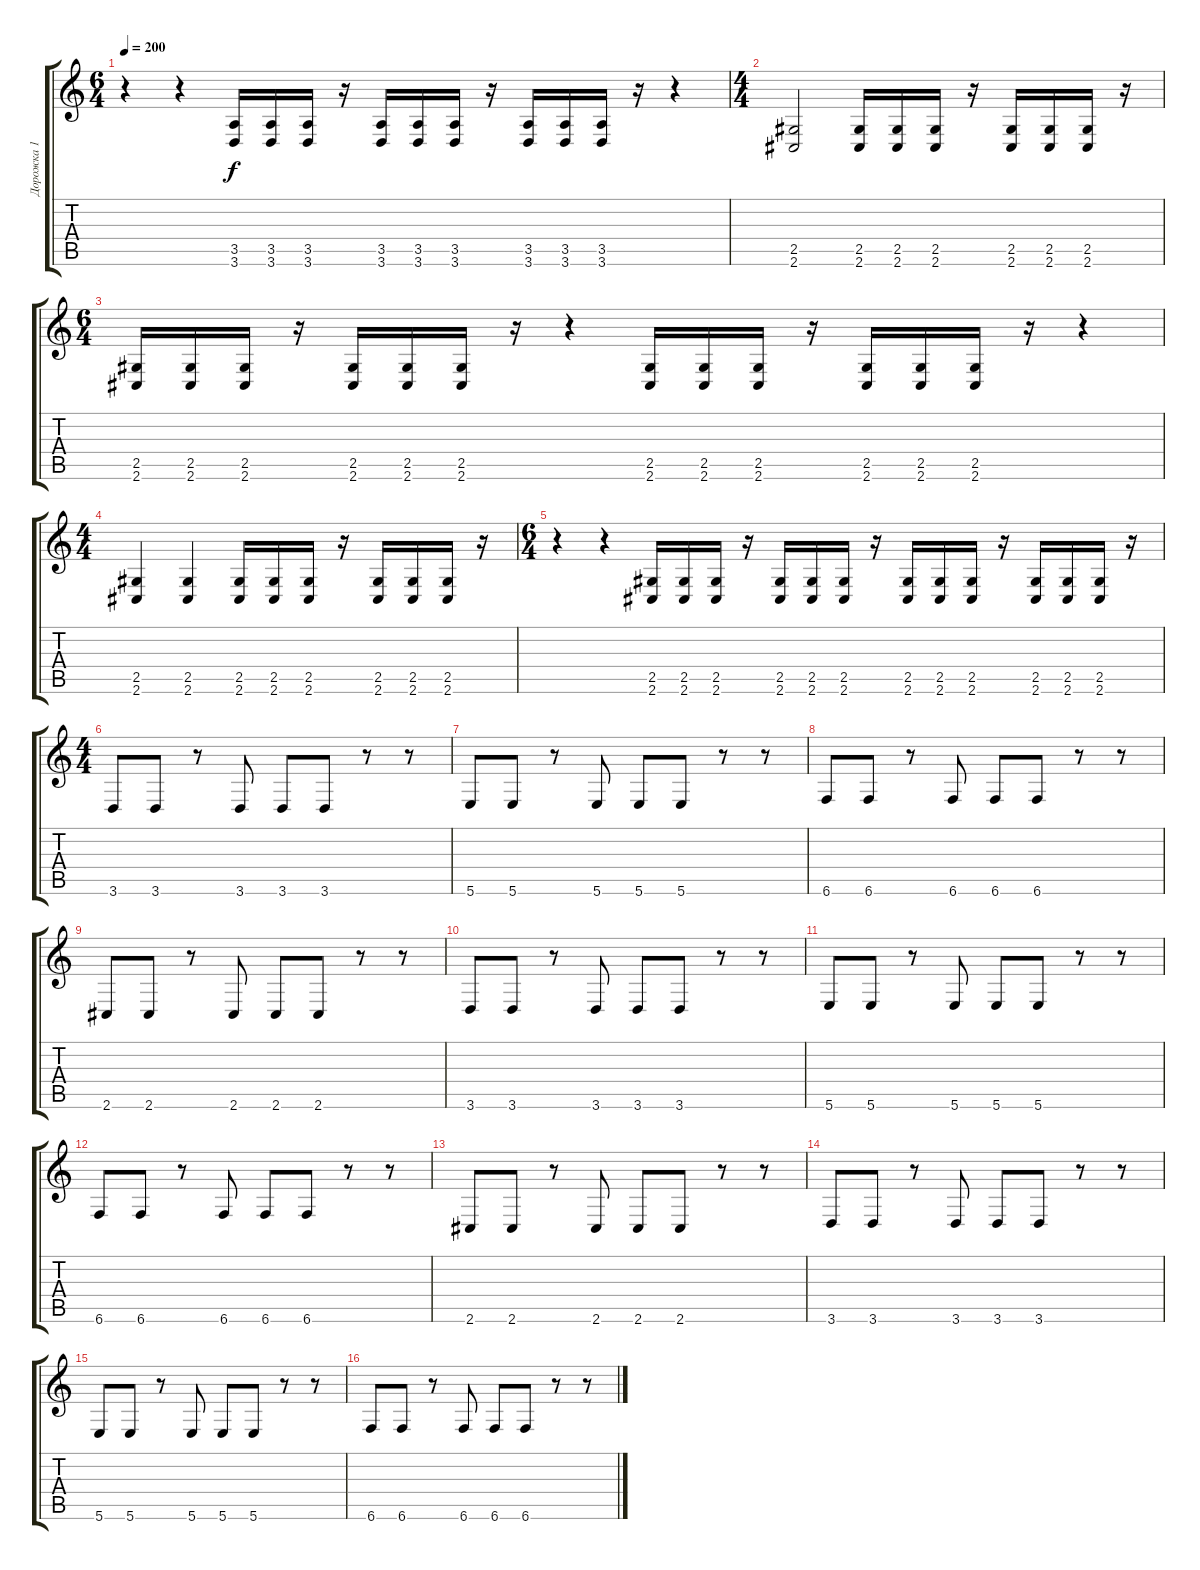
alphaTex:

\track ("Дорожка 1" "Дорожка 1") {instrument distortionguitar}
\staff {score tabs}
\tuning (Db4 Ab3 E3 B2 Gb2 B1) {hide}
\ts (6 4)
\tempo 200
\clef g2
\ks c
r.4{dy f} r.4 (3.5 3.6).16 (3.5 3.6).16 (3.5 3.6).16 r.16 (3.5 3.6).16 (3.5 3.6).16 (3.5 3.6).16 r.16 (3.5 3.6).16 (3.5 3.6).16 (3.5 3.6).16 r.16 r.4 |
\ts (4 4)
(2.5 2.6).2 (2.5 2.6).16 (2.5 2.6).16 (2.5 2.6).16 r.16 (2.5 2.6).16 (2.5 2.6).16 (2.5 2.6).16 r.16 |
\ts (6 4)
(2.5 2.6).16 (2.5 2.6).16 (2.5 2.6).16 r.16 (2.5 2.6).16 (2.5 2.6).16 (2.5 2.6).16 r.16 r.4 (2.5 2.6).16 (2.5 2.6).16 (2.5 2.6).16 r.16 (2.5 2.6).16 (2.5 2.6).16 (2.5 2.6).16 r.16 r.4 |
\ts (4 4)
(2.5 2.6).4 (2.5 2.6).4 (2.5 2.6).16 (2.5 2.6).16 (2.5 2.6).16 r.16 (2.5 2.6).16 (2.5 2.6).16 (2.5 2.6).16 r.16 |
\ts (6 4)
r.4 r.4 (2.5 2.6).16 (2.5 2.6).16 (2.5 2.6).16 r.16 (2.5 2.6).16 (2.5 2.6).16 (2.5 2.6).16 r.16 (2.5 2.6).16 (2.5 2.6).16 (2.5 2.6).16 r.16 (2.5 2.6).16 (2.5 2.6).16 (2.5 2.6).16 r.16 |
\ts (4 4)
3.6.8 3.6.8 r.8 3.6.8 3.6.8 3.6.8 r.8 r.8 |
5.6.8 5.6.8 r.8 5.6.8 5.6.8 5.6.8 r.8 r.8 |
6.6.8 6.6.8 r.8 6.6.8 6.6.8 6.6.8 r.8 r.8 |
2.6.8 2.6.8 r.8 2.6.8 2.6.8 2.6.8 r.8 r.8 |
3.6.8 3.6.8 r.8 3.6.8 3.6.8 3.6.8 r.8 r.8 |
5.6.8 5.6.8 r.8 5.6.8 5.6.8 5.6.8 r.8 r.8 |
6.6.8 6.6.8 r.8 6.6.8 6.6.8 6.6.8 r.8 r.8 |
2.6.8 2.6.8 r.8 2.6.8 2.6.8 2.6.8 r.8 r.8 |
3.6.8 3.6.8 r.8 3.6.8 3.6.8 3.6.8 r.8 r.8 |
5.6.8 5.6.8 r.8 5.6.8 5.6.8 5.6.8 r.8 r.8 |
6.6.8 6.6.8 r.8 6.6.8 6.6.8 6.6.8 r.8 r.8
